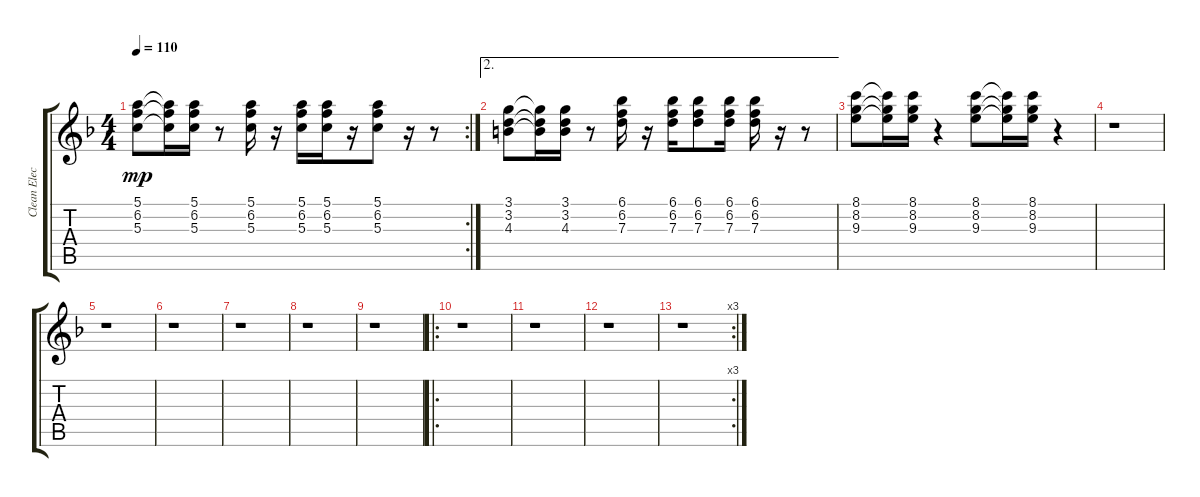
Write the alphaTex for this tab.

\track ("Clean Electric" "Clean Elec") {instrument electricguitarclean}
\staff {score tabs}
\tuning (E4 B3 G3 D3 A2 E2) {hide}
\rc 2
\ts (4 4)
\tempo 110
\clef g2
\ks f
(5.1 6.2 5.3).8{dy mp} (5.1{t} 6.2{t} 5.3{t}).16 (5.1 6.2 5.3).16 r.8 (5.1 6.2 5.3).16 r.16 (5.1 6.2 5.3).16 (5.1 6.2 5.3).16 r.16 (5.1 6.2 5.3).8 r.16 r.8 |
\ae 2
(3.1 3.2 4.3).8 (3.1{t} 3.2{t} 4.3{t}).16 (3.1 3.2 4.3).16 r.8 (6.1 6.2 7.3).16 r.16 (6.1 6.2 7.3).16 (6.1 6.2 7.3).8 (6.1 6.2 7.3).16 (6.1 6.2 7.3).16 r.16 r.8 |
(8.1 8.2 9.3).8 (8.1{t} 8.2{t} 9.3{t}).16 (8.1 8.2 9.3).16 r.4 (8.1 8.2 9.3).8 (8.1{t} 8.2{t} 9.3{t}).16 (8.1 8.2 9.3).16 r.4 |
r.1 |
r.1 |
r.1 |
r.1 |
r.1 |
r.1 |
\ro
r.1 |
r.1 |
r.1 |
\rc 3
r.1
